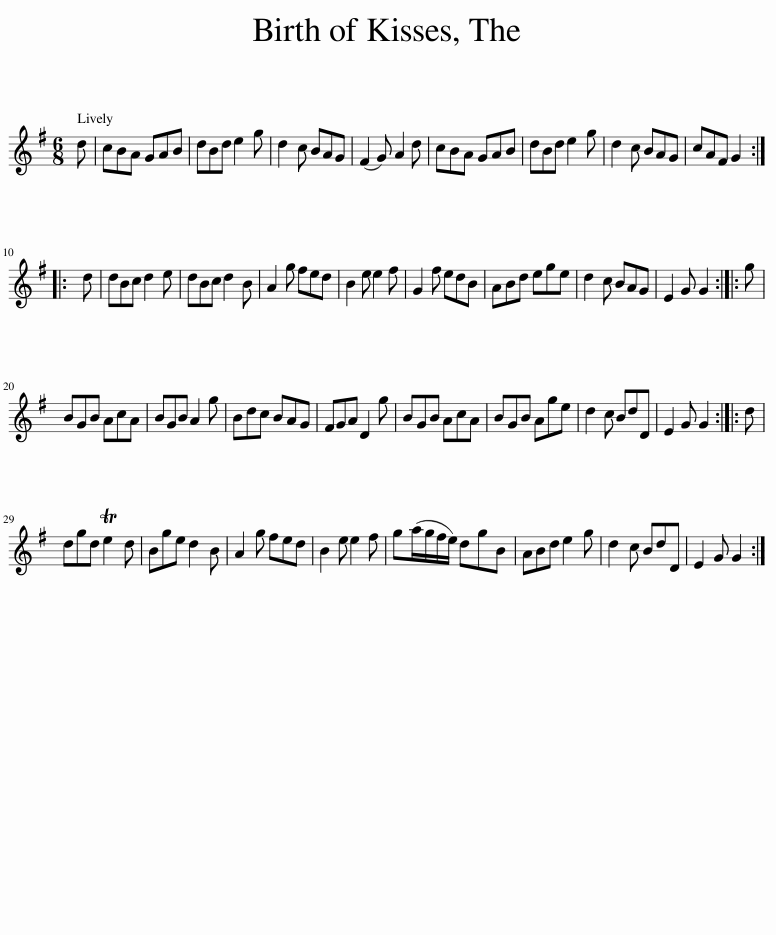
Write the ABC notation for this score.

X:1
L:1/8
M:6/8
I:linebreak $
K:G
V:1 treble
V:1
 d | cBA GAB | dBd e2 g | d2 c BAG | (F2 G) A2 d | %5
 cBA GAB | dBd e2 g | d2 c BAG | cAF G2 ::$ d | %10
 dBc d2 e | dBc d2 B | A2 g fed | B2 e e2 f | G2 f edB | %15
 ABd ege | d2 c BAG | E2 G G2 :: g |$ BGB AcA | %20
 BGB A2 g | Bdc BAG | FGA D2 g | BGB AcA | BGB Age | %25
 d2 c BdD | E2 G G2 :: d |$ dgd Te2 d | Bge d2 B | %30
 A2 g fed | B2 e e2 f | g(a/g/f/e/) dgB | ABd e2 g | d2 c BdD | %35
 E2 G G2 :| %36
